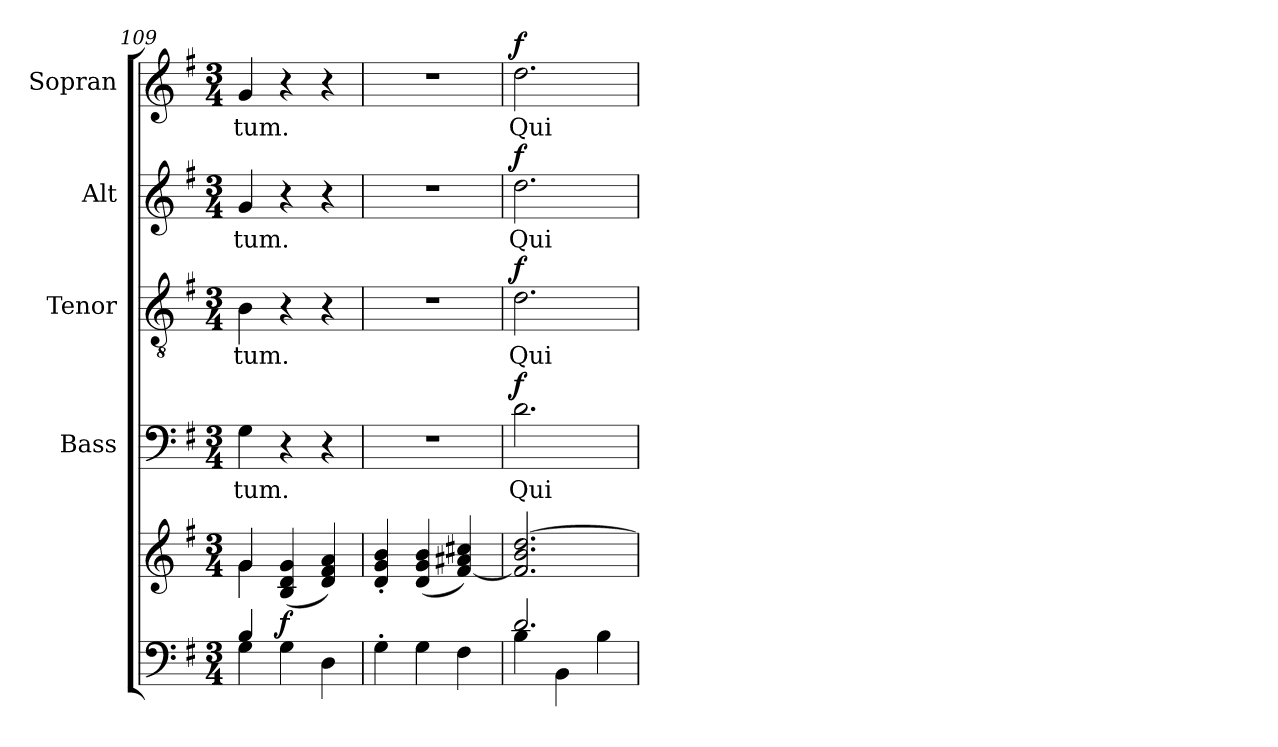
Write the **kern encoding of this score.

**kern	**kern	**dynam	**kern	**text	**dynam	**kern	**text	**dynam	**kern	**text	**dynam	**kern	**text	**dynam
*part5	*part5	*part5	*part4	*part4	*part4	*part3	*part3	*part3	*part2	*part2	*part2	*part1	*part1	*part1
*staff6	*staff5	*staff5/6	*staff4	*staff4	*staff4	*staff3	*staff3	*staff3	*staff2	*staff2	*staff2	*staff1	*staff1	*staff1
*	*	*	*I"Bass	*	*	*I"Tenor	*	*	*I"Alt	*	*	*I"Sopran	*	*
*	*	*	*I'B.	*	*	*I'T.	*	*	*I'A.	*	*	*I'S.	*	*
*clefF4	*clefG2	*	*clefF4	*	*	*clefGv2	*	*	*clefG2	*	*	*clefG2	*	*
*k[f#]	*k[f#]	*	*k[f#]	*	*	*k[f#]	*	*	*k[f#]	*	*	*k[f#]	*	*
*G:	*G:	*	*G:	*	*	*G:	*	*	*G:	*	*	*G:	*	*
*M3/4	*M3/4	*	*M3/4	*	*	*M3/4	*	*	*M3/4	*	*	*M3/4	*	*
=109	=109	=109	=109	=109	=109	=109	=109	=109	=109	=109	=109	=109	=109	=109
*^	*^	*	*	*	*	*	*	*	*	*	*	*	*	*
!	!	!	!	!	!	!LO:LY:b	!	!	!LO:LY:b	!	!	!LO:LY:b	!	!	!LO:LY:b	!
4B/	4G\	4g/	4g\	.	4G\	-tum.	.	4B\	-tum.	.	4g/	-tum.	.	4g/	-tum.	.
!	!	!	!	!LO:DY:b	!	!	!	!	!	!	!	!	!	!	!	!
2ryy	4G\	(4B/ 4d/ 4g/	2ryy	f	4r	.	.	4r	.	.	4r	.	.	4r	.	.
.	4D\	4d/ 4f#/ 4a/)	.	.	4r	.	.	4r	.	.	4r	.	.	4r	.	.
*v	*v	*	*	*	*	*	*	*	*	*	*	*	*	*	*	*
*	*v	*v	*	*	*	*	*	*	*	*	*	*	*	*	*
=110	=110	=110	=110	=110	=110	=110	=110	=110	=110	=110	=110	=110	=110	=110
4G'>\	4d/'< 4g/'< 4b/'<	.	2.r	.	.	2.r	.	.	2.r	.	.	2.r	.	.
4G\	(4d/ 4g/ 4b/	.	.	.	.	.	.	.	.	.	.	.	.	.
4F#\	[4f#/ 4a#X/ 4cc#X/)	.	.	.	.	.	.	.	.	.	.	.	.	.
=111	=111	=111	=111	=111	=111	=111	=111	=111	=111	=111	=111	=111	=111	=111
*^	*	*	*	*	*	*	*	*	*	*	*	*	*	*
!	!	!	!	!	!LO:LY:b	!LO:DY:a	!	!LO:LY:b	!LO:DY:a	!	!LO:LY:b	!LO:DY:a	!	!LO:LY:b	!LO:DY:a
2.d/	4B\	2.f#/] 2.b/ [>2.dd/	.	2.d\	Qui	f	2.d\	Qui	f	2.dd\	Qui	f	2.dd\	Qui	f
.	4BB\	.	.	.	.	.	.	.	.	.	.	.	.	.	.
.	4B\	.	.	.	.	.	.	.	.	.	.	.	.	.	.
*v	*v	*	*	*	*	*	*	*	*	*	*	*	*	*	*
=	=	=	=	=	=	=	=	=	=	=	=	=	=	=
*-	*-	*-	*-	*-	*-	*-	*-	*-	*-	*-	*-	*-	*-	*-
